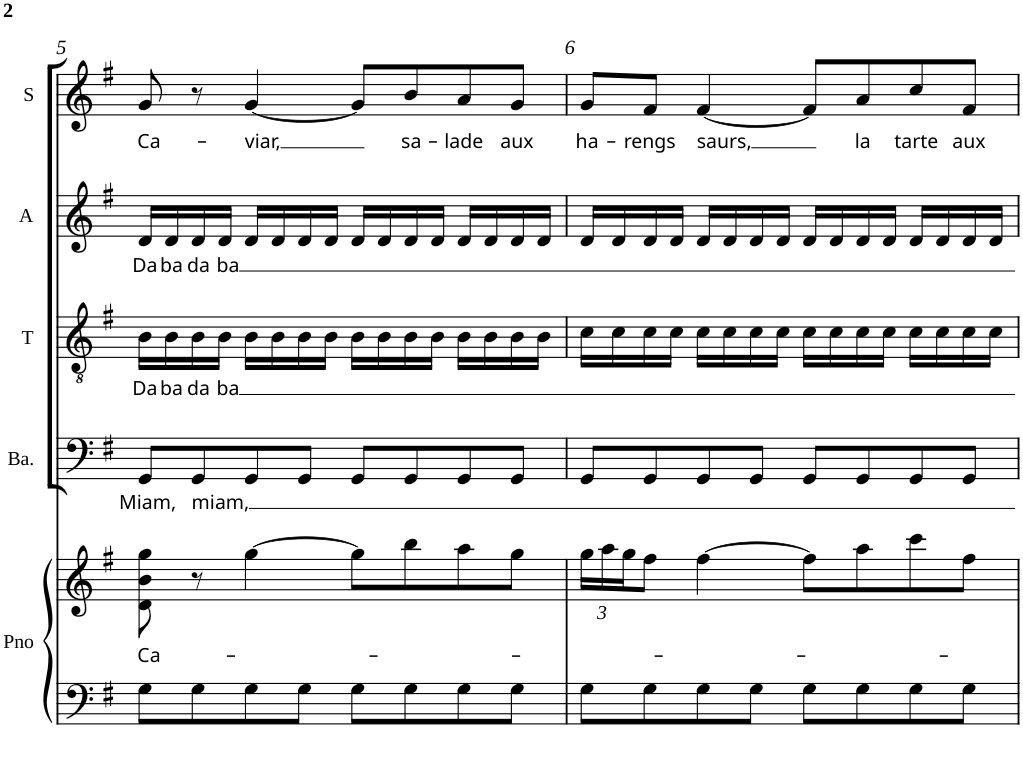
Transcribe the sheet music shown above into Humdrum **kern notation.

**kern	**kern	**text	**kern	**text	**kern	**text	**kern	**text	**kern	**text
*part5	*part5	*part5	*part4	*part4	*part3	*part3	*part2	*part2	*part1	*part1
*staff6	*staff5	*staff5	*staff4	*staff4	*staff3	*staff3	*staff2	*staff2	*staff1	*staff1
*I"Piano	*	*	*I"Basse	*	*I"Ténor	*	*I"Alto	*	*I"Soprano	*
*I'Pno	*	*	*I'Ba.	*	*I'T	*	*I'A	*	*I'S	*
!!LO:PB:g=z
*clefF4	*clefG2	*	*clefF4	*	*clefGv2	*	*clefG2	*	*clefG2	*
*k[f#]	*k[f#]	*	*k[f#]	*	*k[f#]	*	*k[f#]	*	*k[f#]	*
*G:	*G:	*	*G:	*	*G:	*	*G:	*	*G:	*
*M4/4	*M4/4	*	*M4/4	*	*M4/4	*	*M4/4	*	*M4/4	*
*met(c)	*met(c)	*	*met(c)	*	*met(c)	*	*met(c)	*	*met(c)	*
=5	=5	=5	=5	=5	=5	=5	=5	=5	=5	=5
!	!	!LO:LY:b	!	!LO:LY:b	!	!LO:LY:b	!	!LO:LY:b	!	!LO:LY:b
8G\L	8d\ 8b\ 8gg\	Ca-	8GG/L	Miam,	16B\LL	Da	16d/LL	Da	8g/	Ca-
!	!	!	!	!	!	!LO:LY:b	!	!LO:LY:b	!	!
.	.	.	.	.	16B\	ba	16d/	ba	.	.
!	!	!	!	!LO:LY:b	!	!LO:LY:b	!	!LO:LY:b	!	!
8G\	8r	.	8GG/	miam,	16B\	da	16d/	da	8r	.
!	!	!	!	!	!	!LO:LY:b	!	!LO:LY:b	!	!
.	.	.	.	.	16B\JJ	ba	16d/JJ	ba	.	.
!	!	!	!	!	!	!	!	!	!	!LO:LY:b
8G\	[4gg\	.	8GG/	.	16B\LL	.	16d/LL	.	[4g/	-viar,
.	.	.	.	.	16B\	.	16d/	.	.	.
8G\J	.	.	8GG/J	.	16B\	.	16d/	.	.	.
.	.	.	.	.	16B\JJ	.	16d/JJ	.	.	.
8G\L	8gg\L]	.	8GG/L	.	16B\LL	.	16d/LL	.	8g/L]	.
.	.	.	.	.	16B\	.	16d/	.	.	.
!	!	!	!	!	!	!	!	!	!	!LO:LY:b
8G\	8bb\	.	8GG/	.	16B\	.	16d/	.	8b/	sa-
.	.	.	.	.	16B\JJ	.	16d/JJ	.	.	.
!	!	!	!	!	!	!	!	!	!	!LO:LY:b
8G\	8aa\	.	8GG/	.	16B\LL	.	16d/LL	.	8a/	-lade
.	.	.	.	.	16B\	.	16d/	.	.	.
!	!	!	!	!	!	!	!	!	!	!LO:LY:b
8G\J	8gg\J	.	8GG/J	.	16B\	.	16d/	.	8g/J	aux
.	.	.	.	.	16B\JJ	.	16d/JJ	.	.	.
=6	=6	=6	=6	=6	=6	=6	=6	=6	=6	=6
*	*Xbrackettup	*	*	*	*	*	*	*	*	*
!	!	!	!	!	!	!	!	!	!	!LO:LY:b
8G\L	24gg\LL	.	8GG/L	.	16c\LL	.	16d/LL	.	8g/L	ha-
.	24aa\	.	.	.	.	.	.	.	.	.
.	.	.	.	.	16c\	.	16d/	.	.	.
.	24gg\J	.	.	.	.	.	.	.	.	.
!	!	!	!	!	!	!	!	!	!	!LO:LY:b
8G\	8ff#\J	.	8GG/	.	16c\	.	16d/	.	8f#/J	-rengs
.	.	.	.	.	16c\JJ	.	16d/JJ	.	.	.
!	!	!	!	!	!	!	!	!	!	!LO:LY:b
8G\	[4ff#\	.	8GG/	.	16c\LL	.	16d/LL	.	[4f#/	saurs,
.	.	.	.	.	16c\	.	16d/	.	.	.
8G\J	.	.	8GG/J	.	16c\	.	16d/	.	.	.
.	.	.	.	.	16c\JJ	.	16d/JJ	.	.	.
8G\L	8ff#\L]	.	8GG/L	.	16c\LL	.	16d/LL	.	8f#/L]	.
.	.	.	.	.	16c\	.	16d/	.	.	.
!	!	!	!	!	!	!	!	!	!	!LO:LY:b
8G\	8aa\	.	8GG/	.	16c\	.	16d/	.	8a/	la
.	.	.	.	.	16c\JJ	.	16d/JJ	.	.	.
!	!	!	!	!	!	!	!	!	!	!LO:LY:b
8G\	8ccc\	.	8GG/	.	16c\LL	.	16d/LL	.	8cc/	tarte
.	.	.	.	.	16c\	.	16d/	.	.	.
!	!	!	!	!	!	!	!	!	!	!LO:LY:b
8G\J	8ff#\J	.	8GG/J	.	16c\	.	16d/	.	8f#/J	aux
.	.	.	.	.	16c\JJ	.	16d/JJ	.	.	.
=	=	=	=	=	=	=	=	=	=	=
*-	*-	*-	*-	*-	*-	*-	*-	*-	*-	*-
